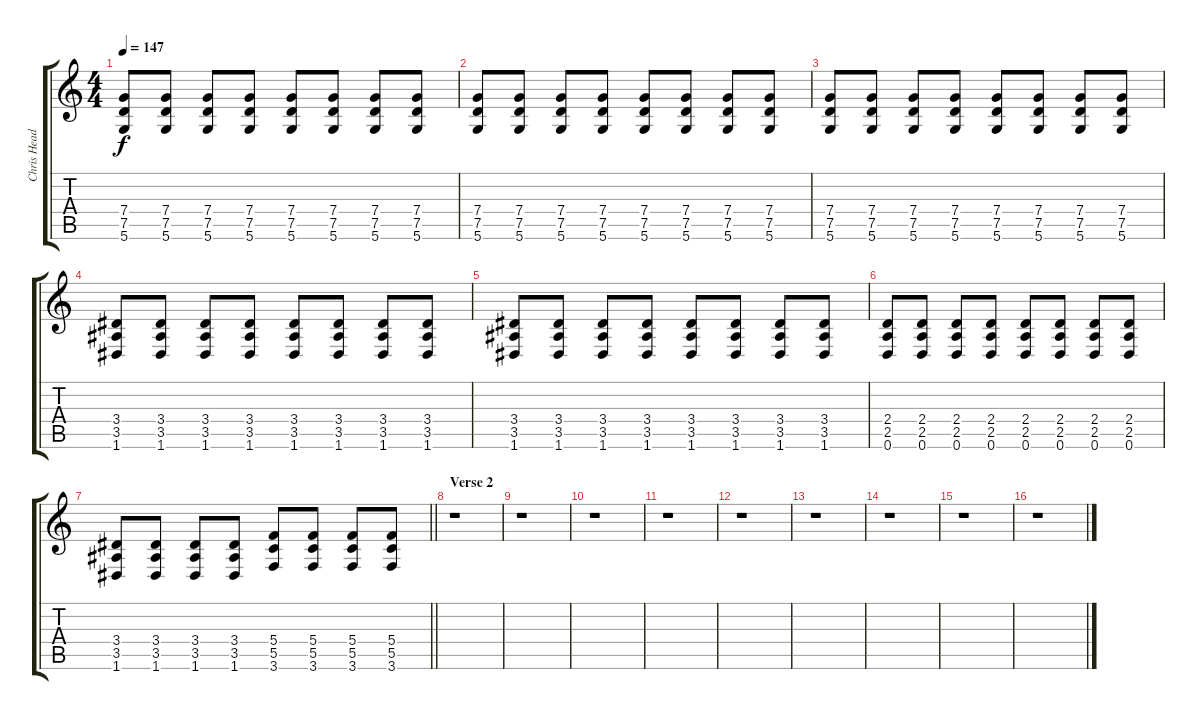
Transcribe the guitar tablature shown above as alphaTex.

\track ("Chris Head Guitar" "Chris Head") {instrument distortionguitar}
\staff {score tabs}
\tuning (D4 A3 F3 C3 G2 D2) {hide}
\ts (4 4)
\tempo 147
\clef g2
\ks c
(7.4 7.5 5.6).8{dy f} (7.4 7.5 5.6).8 (7.4 7.5 5.6).8 (7.4 7.5 5.6).8 (7.4 7.5 5.6).8 (7.4 7.5 5.6).8 (7.4 7.5 5.6).8 (7.4 7.5 5.6).8 |
(7.4 7.5 5.6).8 (7.4 7.5 5.6).8 (7.4 7.5 5.6).8 (7.4 7.5 5.6).8 (7.4 7.5 5.6).8 (7.4 7.5 5.6).8 (7.4 7.5 5.6).8 (7.4 7.5 5.6).8 |
(7.4 7.5 5.6).8 (7.4 7.5 5.6).8 (7.4 7.5 5.6).8 (7.4 7.5 5.6).8 (7.4 7.5 5.6).8 (7.4 7.5 5.6).8 (7.4 7.5 5.6).8 (7.4 7.5 5.6).8 |
(3.4 3.5 1.6).8 (3.4 3.5 1.6).8 (3.4 3.5 1.6).8 (3.4 3.5 1.6).8 (3.4 3.5 1.6).8 (3.4 3.5 1.6).8 (3.4 3.5 1.6).8 (3.4 3.5 1.6).8 |
(3.4 3.5 1.6).8 (3.4 3.5 1.6).8 (3.4 3.5 1.6).8 (3.4 3.5 1.6).8 (3.4 3.5 1.6).8 (3.4 3.5 1.6).8 (3.4 3.5 1.6).8 (3.4 3.5 1.6).8 |
(2.4 2.5 0.6).8 (2.4 2.5 0.6).8 (2.4 2.5 0.6).8 (2.4 2.5 0.6).8 (2.4 2.5 0.6).8 (2.4 2.5 0.6).8 (2.4 2.5 0.6).8 (2.4 2.5 0.6).8 |
\barLineRight lightlight
(3.4 3.5 1.6).8 (3.4 3.5 1.6).8 (3.4 3.5 1.6).8 (3.4 3.5 1.6).8 (5.4 5.5 3.6).8 (5.4 5.5 3.6).8 (5.4 5.5 3.6).8 (5.4 5.5 3.6).8 |
\section ("" "Verse 2")
r.1 |
r.1 |
r.1 |
r.1 |
r.1 |
r.1 |
r.1 |
r.1 |
r.1
